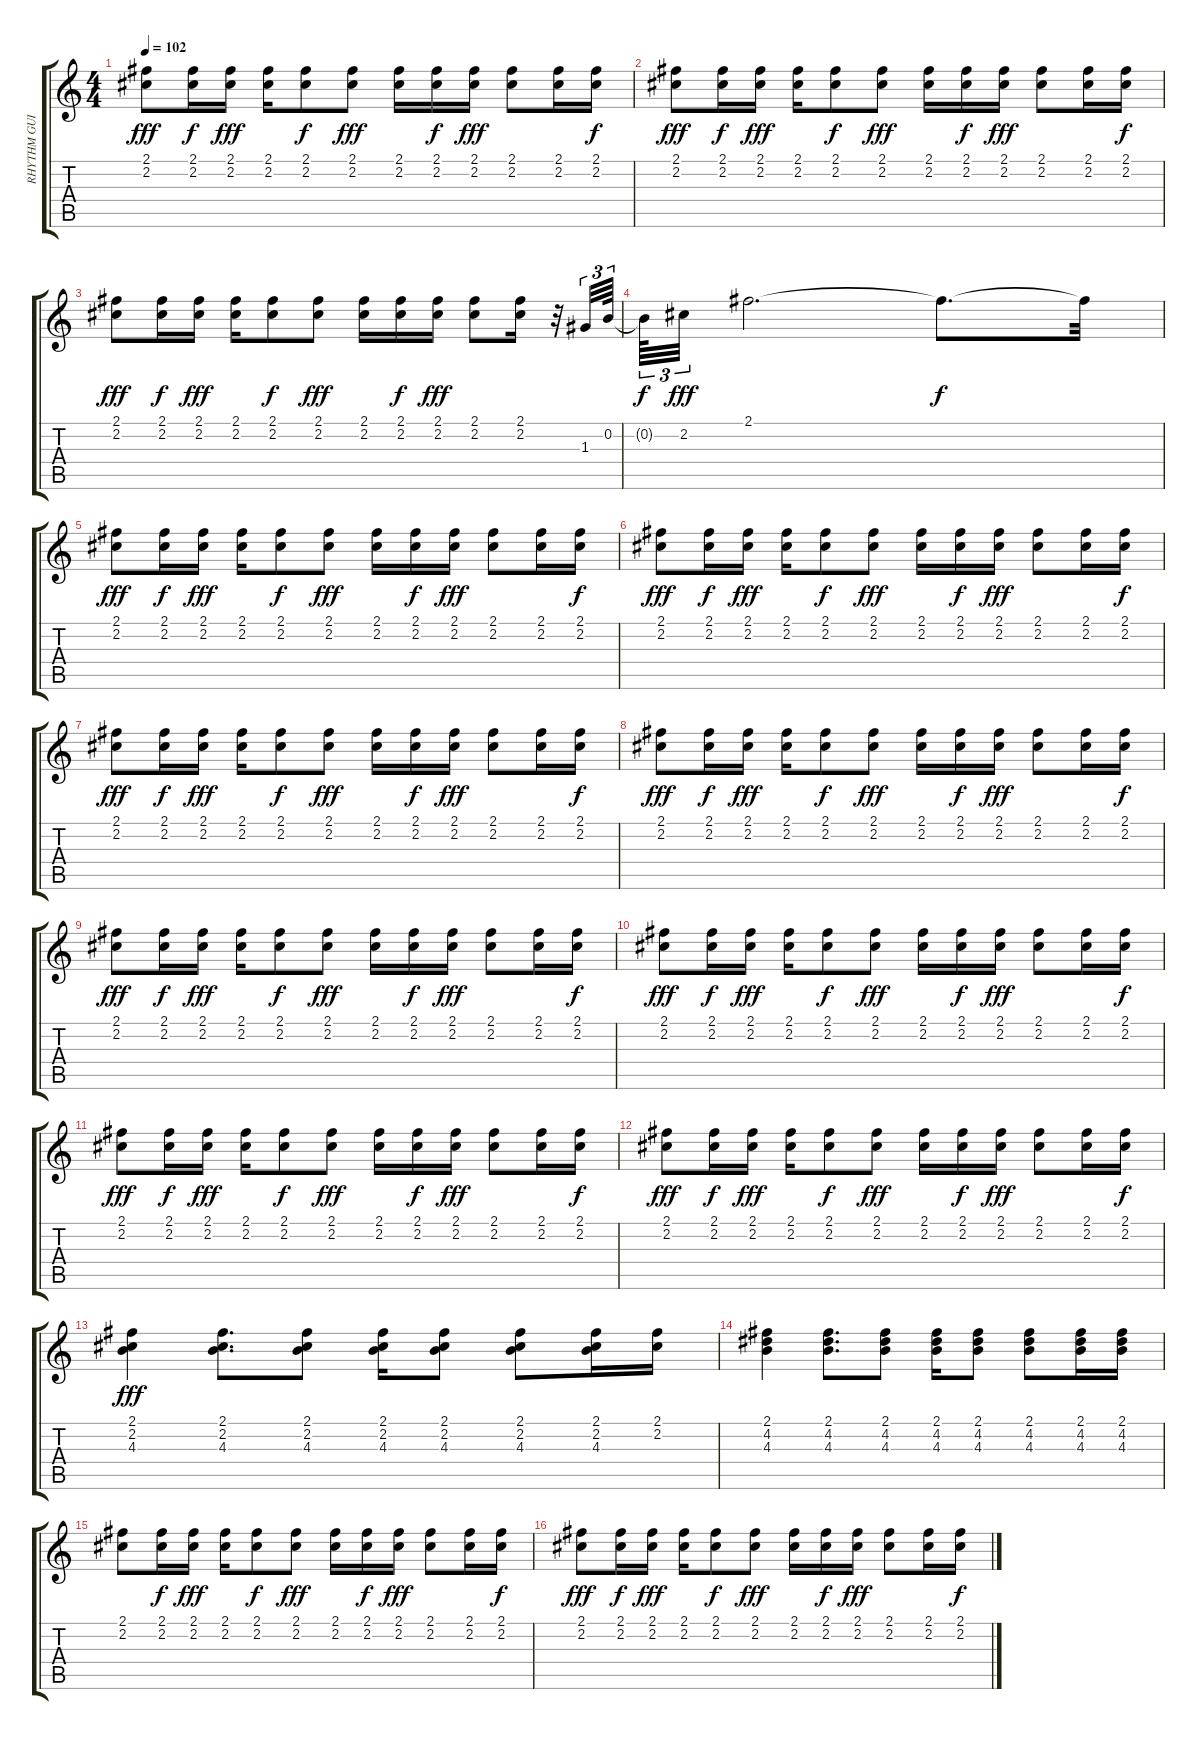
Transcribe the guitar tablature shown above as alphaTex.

\track ("RHYTHM GUITAR" "RHYTHM GUI") {instrument acousticguitarsteel}
\staff {score tabs}
\tuning (E4 B3 G3 D3 A2 E2) {hide}
\ts (4 4)
\tempo 102
\clef g2
\ks c
(2.1 2.2).8{dy fff volume 10} (2.1 2.2).16{dy f} (2.1 2.2).16{dy fff} (2.1 2.2).16 (2.1 2.2).8{dy f} (2.1 2.2).8{dy fff} (2.1 2.2).16 (2.1 2.2).16{dy f} (2.1 2.2).16{dy fff} (2.1 2.2).8 (2.1 2.2).16 (2.1 2.2).16{dy f} |
(2.1 2.2).8{dy fff} (2.1 2.2).16{dy f} (2.1 2.2).16{dy fff} (2.1 2.2).16 (2.1 2.2).8{dy f} (2.1 2.2).8{dy fff} (2.1 2.2).16 (2.1 2.2).16{dy f} (2.1 2.2).16{dy fff} (2.1 2.2).8 (2.1 2.2).16 (2.1 2.2).16{dy f} |
(2.1 2.2).8{dy fff volume 11} (2.1 2.2).16{dy f} (2.1 2.2).16{dy fff} (2.1 2.2).16 (2.1 2.2).8{dy f} (2.1 2.2).8{dy fff} (2.1 2.2).16 (2.1 2.2).16{dy f} (2.1 2.2).16{dy fff} (2.1 2.2).8 (2.1 2.2).16 r.32 1.3.32{tu (3 2) volume 14} 0.2.64{tu (3 2)} |
0.2{t}.64{tu (3 2) dy f} 2.2.32{tu (3 2) dy fff} 2.1.2{d} 2.1{t}.8{d dy f} 2.1{t}.32 |
(2.1 2.2).8{dy fff volume 8} (2.1 2.2).16{dy f} (2.1 2.2).16{dy fff} (2.1 2.2).16 (2.1 2.2).8{dy f} (2.1 2.2).8{dy fff} (2.1 2.2).16 (2.1 2.2).16{dy f} (2.1 2.2).16{dy fff} (2.1 2.2).8 (2.1 2.2).16 (2.1 2.2).16{dy f} |
(2.1 2.2).8{dy fff} (2.1 2.2).16{dy f} (2.1 2.2).16{dy fff} (2.1 2.2).16 (2.1 2.2).8{dy f} (2.1 2.2).8{dy fff} (2.1 2.2).16 (2.1 2.2).16{dy f} (2.1 2.2).16{dy fff} (2.1 2.2).8 (2.1 2.2).16 (2.1 2.2).16{dy f} |
(2.1 2.2).8{dy fff} (2.1 2.2).16{dy f} (2.1 2.2).16{dy fff} (2.1 2.2).16 (2.1 2.2).8{dy f} (2.1 2.2).8{dy fff} (2.1 2.2).16 (2.1 2.2).16{dy f} (2.1 2.2).16{dy fff} (2.1 2.2).8 (2.1 2.2).16 (2.1 2.2).16{dy f} |
(2.1 2.2).8{dy fff} (2.1 2.2).16{dy f} (2.1 2.2).16{dy fff} (2.1 2.2).16 (2.1 2.2).8{dy f} (2.1 2.2).8{dy fff} (2.1 2.2).16 (2.1 2.2).16{dy f} (2.1 2.2).16{dy fff} (2.1 2.2).8 (2.1 2.2).16 (2.1 2.2).16{dy f} |
(2.1 2.2).8{dy fff} (2.1 2.2).16{dy f} (2.1 2.2).16{dy fff} (2.1 2.2).16 (2.1 2.2).8{dy f} (2.1 2.2).8{dy fff} (2.1 2.2).16 (2.1 2.2).16{dy f} (2.1 2.2).16{dy fff} (2.1 2.2).8 (2.1 2.2).16 (2.1 2.2).16{dy f} |
(2.1 2.2).8{dy fff} (2.1 2.2).16{dy f} (2.1 2.2).16{dy fff} (2.1 2.2).16 (2.1 2.2).8{dy f} (2.1 2.2).8{dy fff} (2.1 2.2).16 (2.1 2.2).16{dy f} (2.1 2.2).16{dy fff} (2.1 2.2).8 (2.1 2.2).16 (2.1 2.2).16{dy f} |
(2.1 2.2).8{dy fff} (2.1 2.2).16{dy f} (2.1 2.2).16{dy fff} (2.1 2.2).16 (2.1 2.2).8{dy f} (2.1 2.2).8{dy fff} (2.1 2.2).16 (2.1 2.2).16{dy f} (2.1 2.2).16{dy fff} (2.1 2.2).8 (2.1 2.2).16 (2.1 2.2).16{dy f} |
(2.1 2.2).8{dy fff} (2.1 2.2).16{dy f} (2.1 2.2).16{dy fff} (2.1 2.2).16 (2.1 2.2).8{dy f} (2.1 2.2).8{dy fff} (2.1 2.2).16 (2.1 2.2).16{dy f} (2.1 2.2).16{dy fff} (2.1 2.2).8 (2.1 2.2).16 (2.1 2.2).16{dy f} |
(2.1 2.2 4.3).4{dy fff volume 11} (2.1 2.2 4.3).8{d} (2.1 2.2 4.3).8 (2.1 2.2 4.3).16 (2.1 2.2 4.3).8 (2.1 2.2 4.3).8 (2.1 2.2 4.3).16 (2.1 2.2).16 |
(2.1 4.2 4.3).4 (2.1 4.2 4.3).8{d} (2.1 4.2 4.3).8 (2.1 4.2 4.3).16 (2.1 4.2 4.3).8 (2.1 4.2 4.3).8 (2.1 4.2 4.3).16 (2.1 4.2 4.3).16 |
(2.1 2.2).8{volume 10} (2.1 2.2).16{dy f} (2.1 2.2).16{dy fff} (2.1 2.2).16 (2.1 2.2).8{dy f} (2.1 2.2).8{dy fff} (2.1 2.2).16 (2.1 2.2).16{dy f} (2.1 2.2).16{dy fff} (2.1 2.2).8 (2.1 2.2).16 (2.1 2.2).16{dy f} |
(2.1 2.2).8{dy fff} (2.1 2.2).16{dy f} (2.1 2.2).16{dy fff} (2.1 2.2).16 (2.1 2.2).8{dy f} (2.1 2.2).8{dy fff} (2.1 2.2).16 (2.1 2.2).16{dy f} (2.1 2.2).16{dy fff} (2.1 2.2).8 (2.1 2.2).16 (2.1 2.2).16{dy f}
